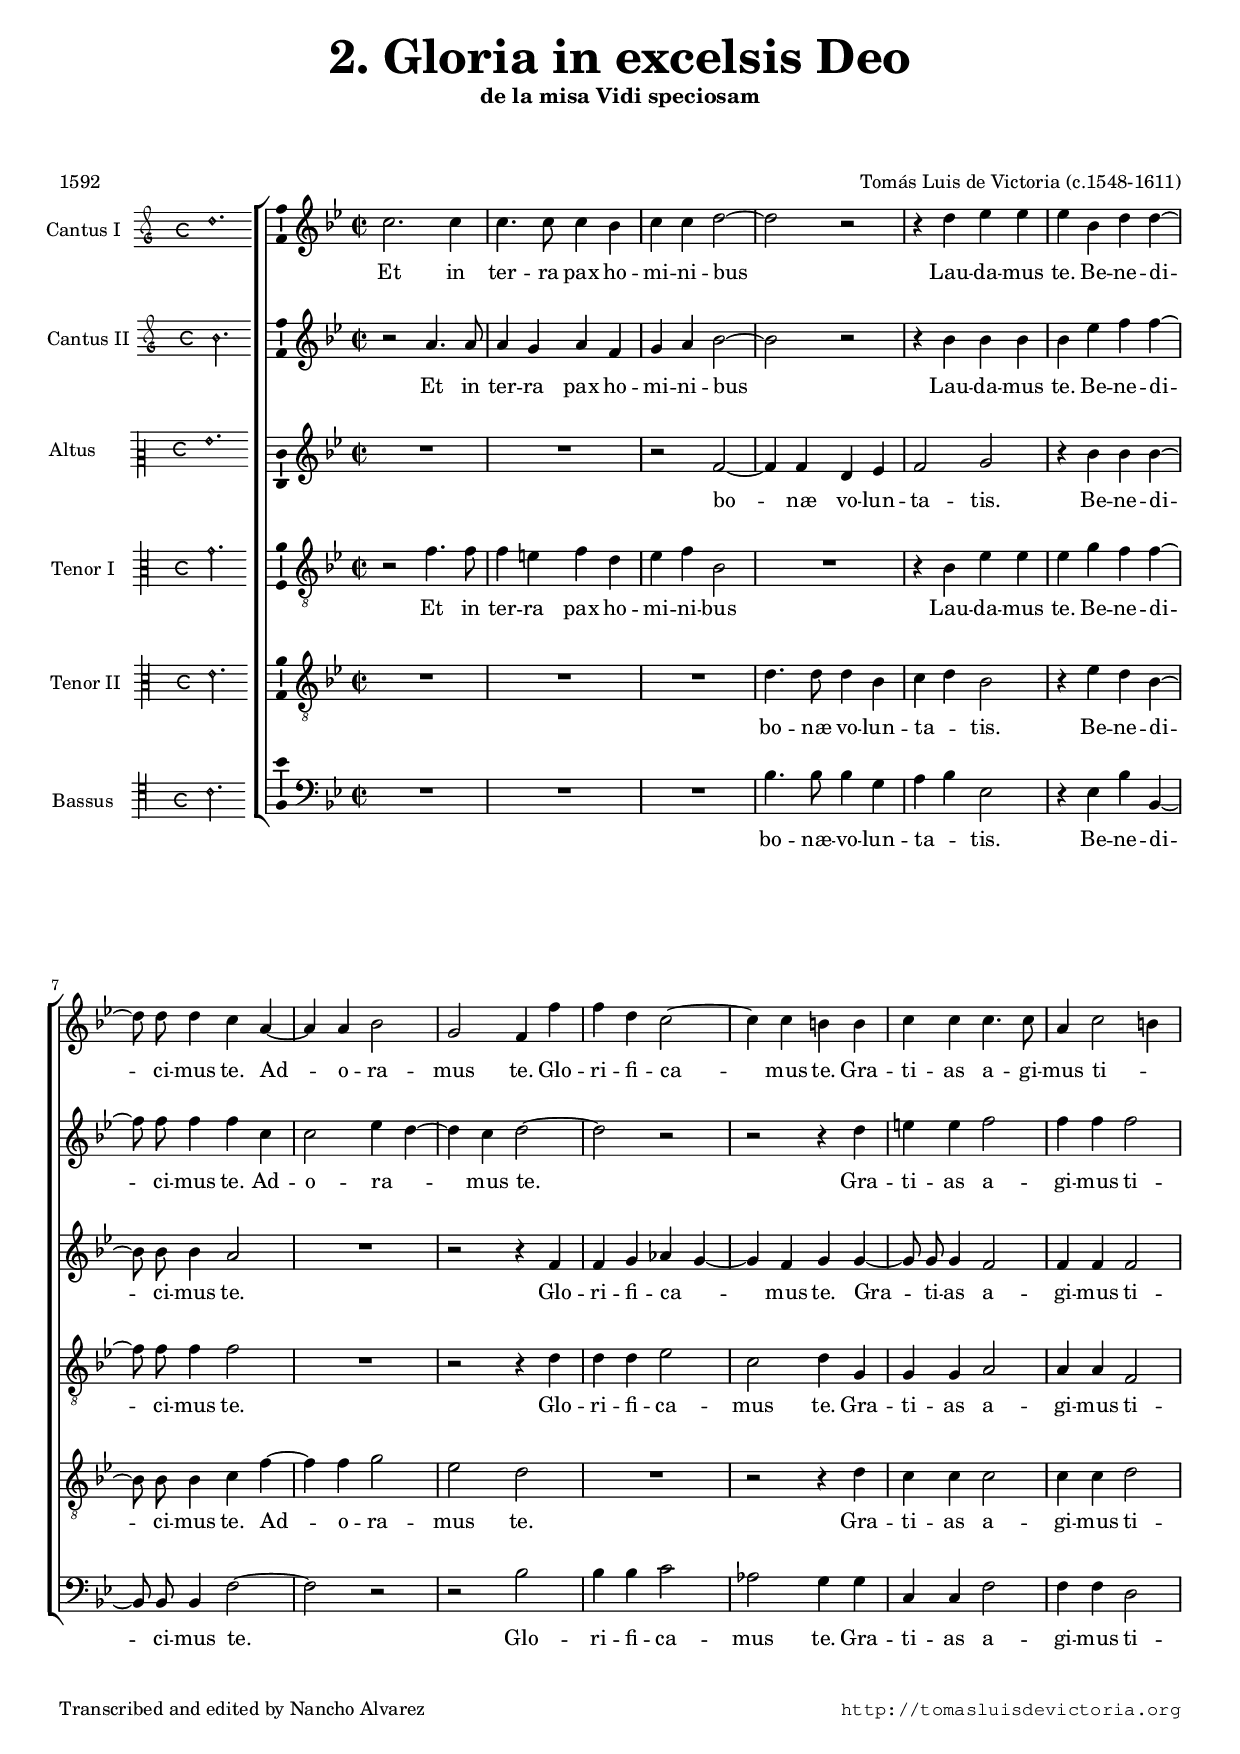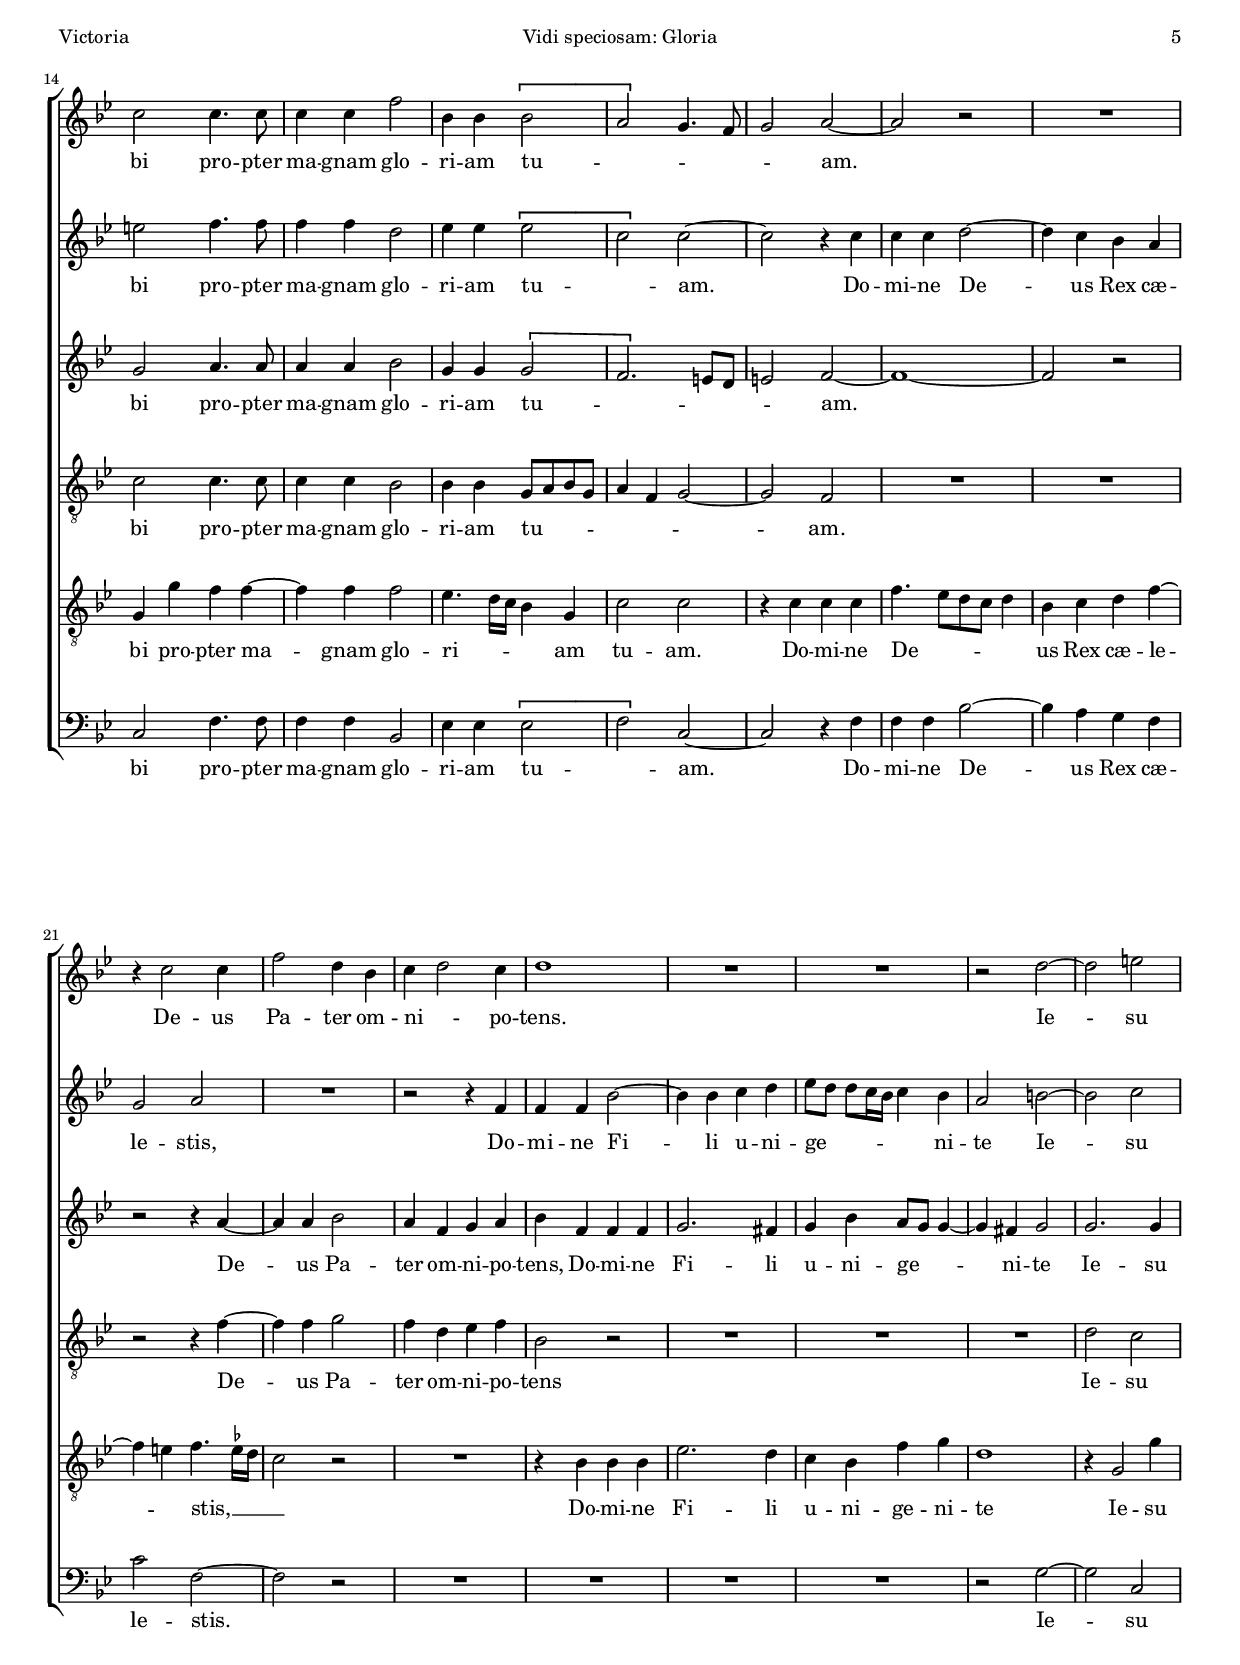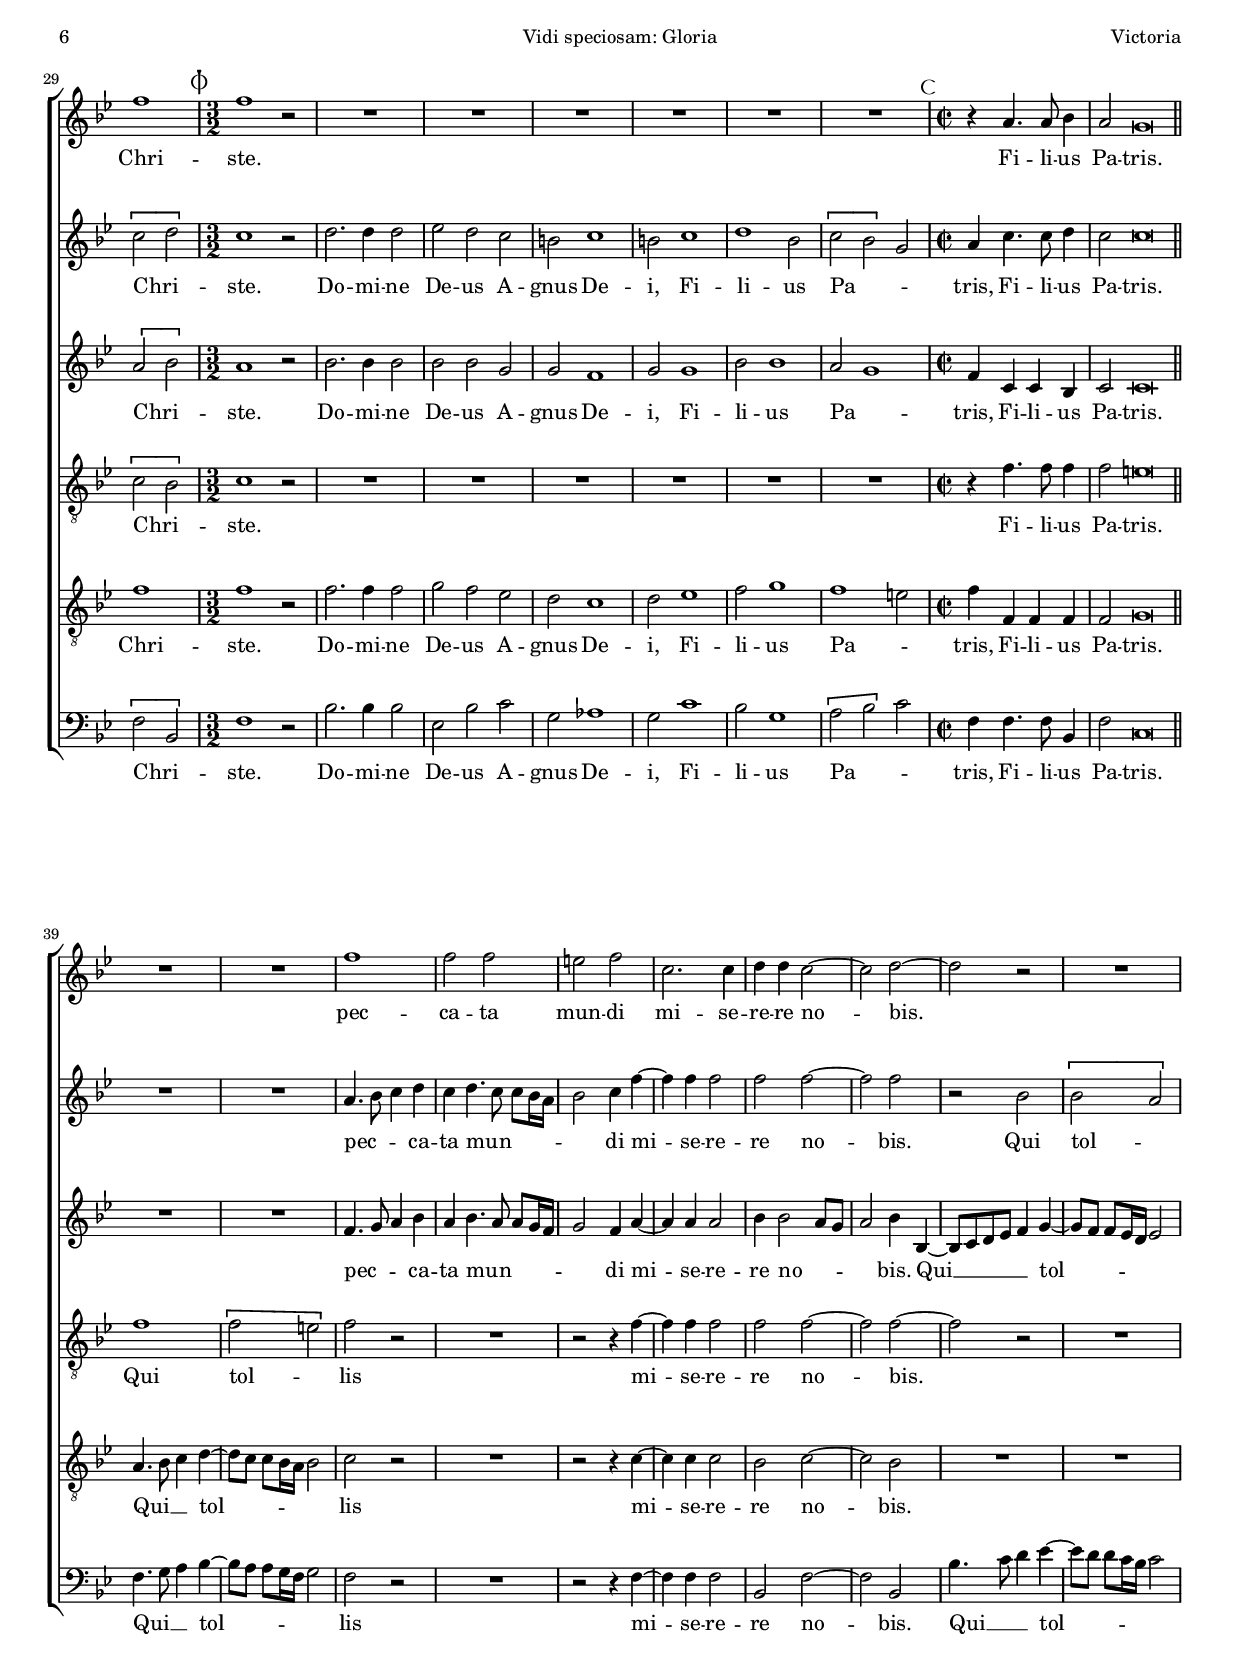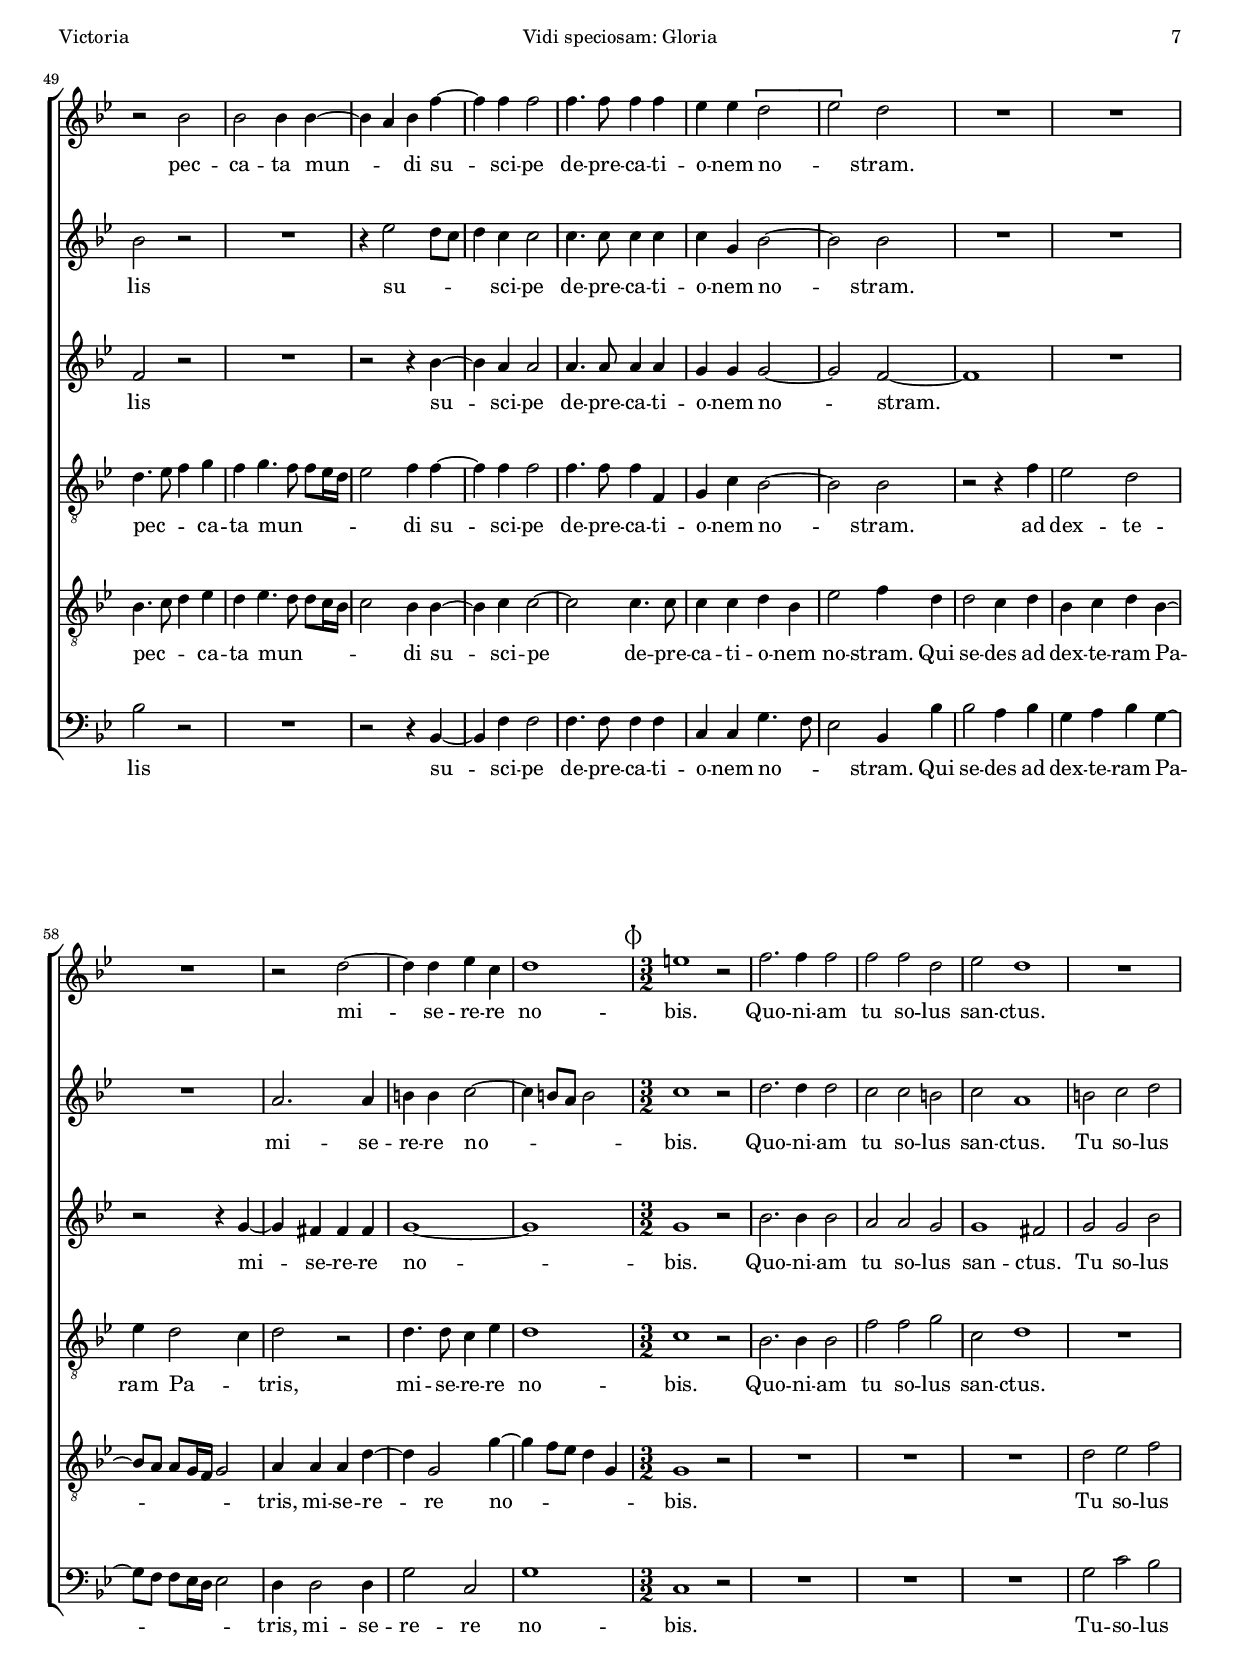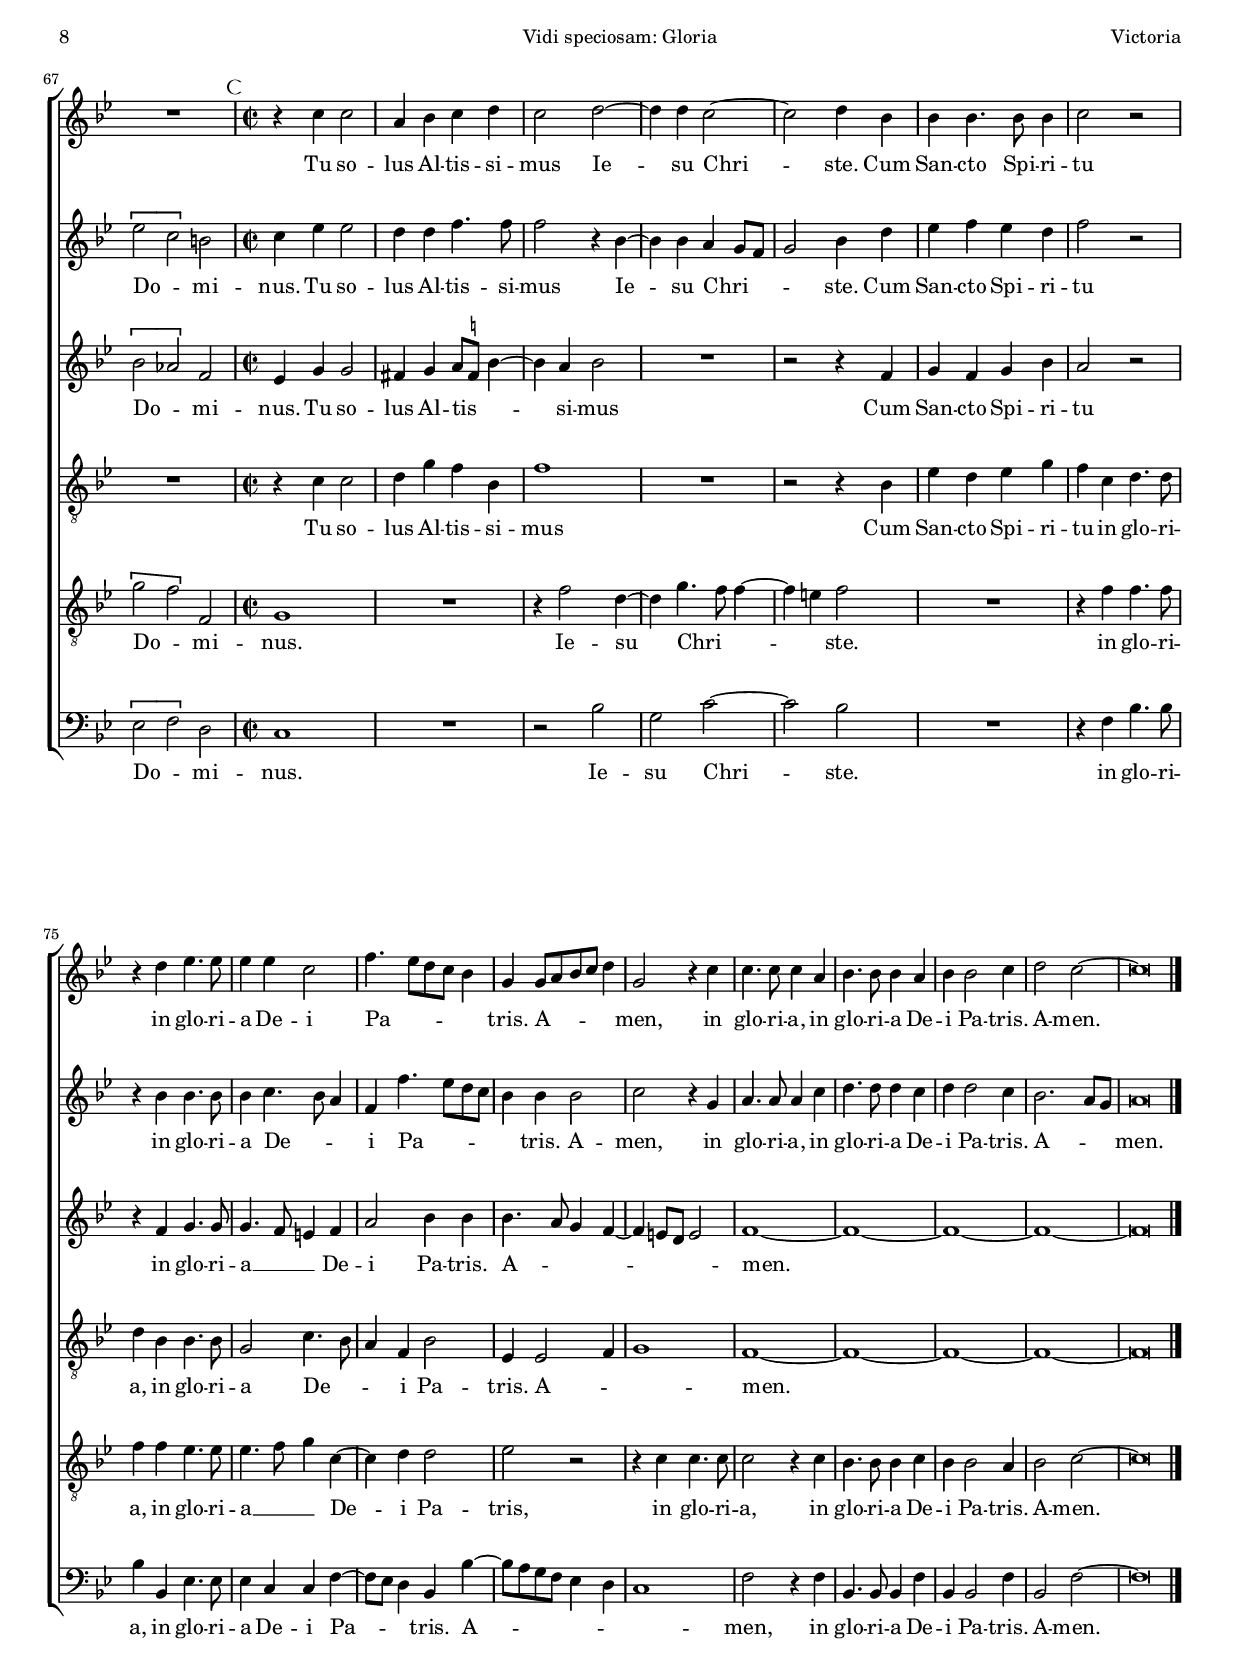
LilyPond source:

\version "2.18.0"

#(set-default-paper-size "a4")
#(set-global-staff-size 16.4)
#(ly:set-option 'point-and-click #f)
%mobile -s14.0 -i3.0

italicas=\override LyricText.font-shape = #'italic
rectas=\override LyricText.font-shape = #'upright
ss=\once \set suggestAccidentals = ##t
incipitwidth = 20

htitle="Vidi speciosam: Gloria"
hcomposer="Victoria"

\header {
	title=\markup{\larger \larger \larger \larger "2. Gloria in excelsis Deo"}
	subtitle="de la misa Vidi speciosam"
	subsubtitle=\markup{\vspace #2 }
	composer="Tomás Luis de Victoria (c.1548-1611)"
        pdfauthor=\composer
	%opus="(-)"
	poet="1592"
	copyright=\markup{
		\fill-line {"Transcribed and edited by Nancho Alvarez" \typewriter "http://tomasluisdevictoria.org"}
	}
%	tagline=""
}


global={\key g \major \time 2/2  \skip 1*29 
				\time 3/2 \skip 1*3/2*7
				\time 2/2 \skip 1*2 \bar "||" \break
				\skip 1*23 	
				\time 3/2 \skip 1*3/2*6
				\time 2/2 \skip 1*17 \bar "|."
}

cantus={
	\set Staff.autoBeaming = ##f
	a'2. a'4 |
	a'4. a'8 a'4 g' |
	a' a' b'2 ~ |
	b' r |
%5
	r4 b' c'' c'' |
	c'' g' b' b' ~ |
	b'8 b' b'4 a' fis' ~ |
	fis' fis' g'2 |
	e' d'4 d'' |
%10
	d'' b' a'2 ~|
	a'4 a' gis' gis' |
	a' a' a'4. a'8 |
	\set Staff.autoBeaming = ##t
	fis'4 a'2 gis'4 |
	a'2 a'4. a'8 |
%15
	a'4 a' d''2 |
	g'4 g' \[g'2 |
	fis'\] e'4. d'8 |
	e'2 fis' ~ |
	fis' r |
%20
	R1*4/4 |
	r4 a'2 a'4 |
	d''2 b'4 g' |
	a' b'2 a'4 |
	b'1 |
%25
	R1*4/4 |
	R1*4/4 |
	r2 b' ~ |
	b' cis'' |
	d''1 |
%30
	\mark \markup{\smaller \musicglyph #"timesig.mensural34"}	
	d'' r2|
	R1*3/2 |
	R1*3/2 |
	R1*3/2 |
	R1*3/2 |
%35
	R1*3/2 |
	R1*3/2 |
	\mark \markup{\smaller \musicglyph #"timesig.mensural44"}
	r4 fis'4. fis'8 g'4 |
	fis'2 e'\breve*1/4 |
	R1*4/4 |
%40
	R1*4/4 |
	d''1 |
	d''2 d'' |
	cis'' d'' |
	a'2. a'4 |
%45
	b' b' a'2 ~ |
	a' b' ~ |
	b' r |
	R1*4/4 |
	r2 g' |
%50
	g' g'4 g' ~ |
	g' fis' g' d'' ~ |
	d'' d'' d''2 |
	d''4. d''8 d''4 d'' |
	c'' c'' \[b'2 |
%55
	c''\] b' |
	R1*4/4 |
	R1*4/4 |
	R1*4/4 |
	r2 b' ~ |
%60
	b'4 b' c'' a' |
	b'1 |
	\mark \markup{\smaller \musicglyph #"timesig.mensural34"}
	cis'' r2 |
	d''2. d''4 d''2 |
	d'' d'' b' |
%65
	c'' b'1 |
	R1*3/2 |
	R1*3/2 |
	\mark \markup{\smaller \musicglyph #"timesig.mensural44"}
	r4 a' a'2 |
	fis'4 g' a' b' |
%70
	a'2 b' ~ |
	b'4 b' a'2 ~ |
	a' b'4 g' |
	g' g'4. g'8 g'4 | %\break
	a'2 r |
%75
	r4 b' c''4. c''8 |
	c''4 c'' a'2 |
	d''4.  c''8[ b' a'] g'4 |
	e'  e'8[ fis' g' a'] b'4 |
	e'2 r4 a' |
%80
	a'4. a'8 a'4 fis' |
	g'4. g'8 g'4 fis' |
	g' g'2 a'4 |
	b'2 a' ~ |
	a'\breve*1/2 
}

cantusdos={
	\set Staff.autoBeaming = ##f
	r2 fis'4. fis'8 |
	fis'4 e' fis' d' |
	e' fis' g'2 ~ |
	g' r |
%5
	r4 g' g' g' |
	g' c'' d'' d'' ~ |
	d''8 d'' d''4 d'' a' |
	a'2 c''4 b' ~ |
	b' a' b'2 ~ |
%10
	b' r |
	r r4 b' |
	cis'' cis'' d''2 |
	\set Staff.autoBeaming = ##t
	d''4 d'' d''2 |
	cis'' d''4. d''8 |
%15
	d''4 d'' b'2 |
	c''4 c'' \[c''2 |
	a'\] a' ~ |
	a' r4 a' |
	a' a' b'2 ~ |
%20
	b'4 a' g' fis' |
	e'2 fis' |
	R1*4/4 |
	r2 r4 d' |
	d' d' g'2 ~ |
%25
	g'4 g' a' b' |
	 c''8[ b']  b'[ a'16 g'] a'4 g' |
	fis'2 gis' ~ |
	gis' a' |
	\[a' b'\] |
%30
	a'1 r2 |
	b'2. b'4 b'2 |
	c'' b' a' |
	gis' a'1 |
	gis'2 a'1 |
%35
	b' g'2 |
	\[a' g'\] e' |
	fis'4 a'4. a'8 b'4 |
	a'2 a'\breve*1/4 |
	R1*4/4 |
%40
	R1*4/4 |
	fis'4. g'8 a'4 b' |
	a' b'4. a'8  a'[ g'16 fis'] |
	g'2 a'4 d'' ~ |
	d'' d'' d''2 |
%45
	d'' d'' ~ |
	d'' d'' |
	r g' |
	\[g' fis'\] |
	g' r |
%50
	R1*4/4 |
	r4 c''2 b'8 a' |
	b'4 a' a'2 |
	a'4. a'8 a'4 a' |
	a' e' g'2 ~ |
%55
	g' g' |
	R1*4/4 |
	R1*4/4 |
	R1*4/4 |
	fis'2. fis'4 |
%60
	gis' gis' a'2 ~ |
	a'4 gis'8 fis' gis'2 |
	a'1 r2 |
	b'2. b'4 b'2 |
	a' a' gis' |
%65
	a' fis'1 |
	gis'2 a' b' |
	\[c'' a'\] gis' |
	a'4 c'' c''2 |
	b'4 b' d''4. d''8 |
%70
	d''2 r4 g' ~ |
	g' g' fis' e'8 d' |
	e'2 g'4 b' |
	c'' d'' c'' b' |
	d''2 r |
%75
	r4 g' g'4. g'8 |
	g'4 a'4. g'8 fis'4 |
	d' d''4. c''8 b' a' |
	g'4 g' g'2 |
	a' r4 e' |
%80
	fis'4. fis'8 fis'4 a' |
	b'4. b'8 b'4 a' |
	b' b'2 a'4 |
	g'2. fis'8 e' |
	fis'\breve*1/2
}

altus={
	\set Staff.autoBeaming = ##f
	R1*4/4 |
	R1*4/4 |
	r2 d' ~ |
	d'4 d' b c' |
%5
	d'2 e' |
	r4 g' g' g' ~ |
	g'8 g' g'4 fis'2 |
	R1*4/4 |
	r2 r4 d' |
%10
	d' e' f' e' ~ |
	e' d' e' e' ~ |
	e'8 e' e'4 d'2 |
	\set Staff.autoBeaming = ##t
	d'4 d' d'2 |
	e' fis'4. fis'8 |
%15
	fis'4 fis' g'2 |
	e'4 e' \[e'2 |
	d'2.\] cis'8 b |
	cis'2 d' ~ |
	d'1 ~ |
%20
	d'2 r |
	r r4 fis' ~ |
	fis' fis' g'2 |
	fis'4 d' e' fis' |
	g' d' d' d' |
%25
	e'2. dis'4 |
	e' g' fis'8 e' e'4 ~ |
	e' dis' e'2 |
	e'2. e'4 |
	\[fis'2 g'\] |
%30
	fis'1 r2 |
	g'2. g'4 g'2 |
	g' g' e' |
	e' d'1 |
	e'2 e'1 |
%35
	g'2 g'1 |
	fis'2 e'1 |
	d'4 a a g |
	a2 a\breve*1/4 |
	R1*4/4 |
%40
	R1*4/4 |
	d'4. e'8 fis'4 g' |
	fis' g'4. fis'8  fis'[ e'16 d'] |
	e'2 d'4 fis' ~ |
	fis' fis' fis'2 |
%45
	g'4 g'2 fis'8 e' |
	fis'2 g'4 g ~ |
	g8 a b c' d'4 e' ~ |
	 e'8[ d']  d'[ c'16 b] c'2 |
	d' r |
%50
	R1*4/4 |
	r2 r4 g' ~ |
	g' fis' fis'2 |
	fis'4. fis'8 fis'4 fis' |
	e' e' e'2 ~ |
%55
	e' d' ~ |
	d'1 |
	R1*4/4 |
	r2 r4 e' ~ |
	e' dis' dis' dis' |
%60
	e'1 ~ |
	e' |
	e' r2 |
	g'2. g'4 g'2 |
	fis' fis' e' |
%65
	e'1 dis'2 |
	e' e' g' |
	\[g' f'\] d' |
	c'4 e' e'2 |
	dis'4 e' fis'8 \ss d' g'4 ~ |
%70
	g' fis' g'2 |
	R1*4/4 |
	r2 r4 d' |
	e' d' e' g' |
	fis'2 r |
%75
	r4 d' e'4. e'8 |
	e'4. d'8 cis'4 d' |
	fis'2 g'4 g' |
	g'4. fis'8 e'4 d' ~ |
	d' cis'8 b cis'2 |
%80
	d'1 ~ |
	d' ~ |
	d' ~ |
	d' ~ |
	d'\breve*1/2
}

tenor={
	\set Staff.autoBeaming = ##f
	r2 d'4. d'8 |
	d'4 cis' d' b |
	c' d' g2 |
	R1*4/4 |
%5
	r4 g c' c' |
	c' e' d' d' ~ |
	d'8 d' d'4 d'2 |
	R1*4/4 |
	r2 r4 b |
%10
	b b c'2 |
	a b4 e |
	e e fis2 |
	\set Staff.autoBeaming = ##t
	fis4 fis d2 |
	a a4. a8 |
%15
	a4 a g2 |
	g4 g e8 fis g e |
	fis4 d e2 ~ |
	e d |
	R1*4/4 |
%20
	R1*4/4 |
	r2 r4 d' ~ |
	d' d' e'2 |
	d'4 b c' d' |
	g2 r |
%25
	R1*4/4 |
	R1*4/4 |
	R1*4/4 |
	b2 a |
	\[a g\] |
%30
	a1 r2 |
	R1*3/2 |
	R1*3/2 |
	R1*3/2 |
	R1*3/2 |
%35
	R1*3/2 |
	R1*3/2 |
	r4 d'4. d'8 d'4 |
	d'2 cis'\breve*1/4 |
	d'1 |
%40
	\[d'2 cis'\] |
	d' r |
	R1*4/4 |
	r2 r4 d' ~ |
	d' d' d'2 |
%45
	d' d' ~ |
	d' d' ~ |
	d' r |
	R1*4/4 |
	b4. c'8 d'4 e' |
%50
	d' e'4. d'8  d'[ c'16 b] |
	c'2 d'4 d' ~ |
	d' d' d'2 |
	d'4. d'8 d'4 d |
	e a g2 ~ |
%55
	g g |
	r r4 d' |
	c'2 b |
	c'4 b2 a4 |
	b2 r |
%60
	b4. b8 a4 c' |
	b1 |
	a r2 |
	g2. g4 g2 |
	d' d' e' |
%65
	a b1 |
	R1*3/2 |
	R1*3/2 |
	r4 a a2 |
	b4 e' d' g |
%70
	d'1 |
	R1*4/4 |
	r2 r4 g |
	c' b c' e' |
	d' a b4. b8 |
%75
	b4 g g4. g8 |
	e2 a4. g8 |
	fis4 d g2 |
	c4 c2 d4 |
	e1 |
%80
	d ~ |
	d ~ |
	d ~ |
	d ~ |
	d\breve*1/2
}

tenordos={
	\set Staff.autoBeaming = ##f
	R1*4/4 |
	R1*4/4 |
	R1*4/4 |
	b4. b8 b4 g |
%5
	a b g2 |
	r4 c' b g ~ |
	g8 g g4 a d' ~ |
	d' d' e'2 |
	c' b |
%10
	R1*4/4 |
	r2 r4 b |
	a a a2 |
	\set Staff.autoBeaming = ##t
	a4 a b2 |
	e4 e' d' d' ~ |
%15
	d' d' d'2 |
	c'4. b16 a g4 e |
	a2 a |
	r4 a a a |
	d'4.  c'8[ b a] b4 |
%20
	g a b d' ~ |
	d' cis' d'4. \ss c'16 b |
	a2 r |
	R1*4/4 |
	r4 g g g |
%25
	c'2. b4 |
	a g d' e' |
	b1 |
	r4 e2 e'4 |
	d'1 |
%30
	d' r2 |
	d'2. d'4 d'2 |
	e' d' c' |
	b a1 |
	b2 c'1 |
%35
	d'2 e'1 |
	d' cis'2 |
	d'4 d d d |
	d2 e\breve*1/4 |
	fis4. g8 a4 b ~ |
%40
	 b8[ a]  a[ g16 fis] g2 |
	a r |
	R1*4/4 |
	r2 r4 a ~ |
	a a a2 |
%45
	g a ~ |
	a g |
	R1*4/4 |
	R1*4/4 |
	g4. a8 b4 c' |
%50
	b c'4. b8  b[ a16 g] |
	a2 g4 g ~ |
	g a a2 ~ |
	a a4. a8 |
	a4 a b g |
%55
	c'2 d'4 b |
	b2 a4 b |
	g a b g ~ |
	 g8[ fis]  fis[ e16 d] e2 |
	fis4 fis fis b ~ |
%60
	b e2 e'4 ~ |
	e' d'8 c' b4 e |
	e1 r2 |
	R1*3/2 |
	R1*3/2 |
%65
	R1*3/2 |
	b2 c' d' |
	\[e' d'\] d |
	e1 |
	R1*4/4 |
%70
	r4 d'2 b4 ~ |
	b e'4. d'8 d'4 ~ |
	d' cis' d'2 |
	R1*4/4 |
	r4 d' d'4. d'8 |
%75
	d'4 d' c'4. c'8 |
	c'4. d'8 e'4 a ~ |
	a b b2 |
	c' r |
	r4 a a4. a8 |
%80
	a2 r4 a |
	g4. g8 g4 a |
	g g2 fis4 |
	g2 a ~ |
	a\breve*1/2
}

bassus={
	\set Staff.autoBeaming = ##f
	R1*4/4 |
	R1*4/4 |
	R1*4/4 |
	g4. g8 g4 e |
%5
	fis g c2 |
	r4 c g g, ~ |
	g,8 g, g,4 d2 ~ |
	d r |
	r g |
%10
	g4 g a2 |
	f e4 e |
	a, a, d2 |
	\set Staff.autoBeaming = ##t
	d4 d b,2 |
	a, d4. d8 |
%15
	d4 d g,2 |
	c4 c \[c2 |
	d\] a, ~ |
	a, r4 d |
	d d g2 ~ |
%20
	g4 fis e d |
	a2 d ~ |
	d r 
	R1*4/4 |
	R1*4/4 |
%25
	R1*4/4 |
	R1*4/4 |
	r2 e ~ |
	e a, |
	\[d g,\] |
%30
	d1 r2 |
	g2. g4 g2 |
	c g a |
	e f1 |
	e2 a1 |
%35
	g2 e1 |
	\[fis2 g\] a |
	d4 d4. d8 g,4 |
	d2 a,\breve*1/4 |
	d4. e8 fis4 g ~ |
%40
	 g8[ fis]  fis[ e16 d] e2 |
	d r |
	R1*4/4 |
	r2 r4 d ~ |
	d d d2 |
%45
	g, d ~ |
	d g, |
	g4. a8 b4 c' ~ |
	 c'8[ b]  b[ a16 g] a2 |
	g r |
%50
	R1*4/4 |
	r2 r4 g, ~ |
	g, d d2 |
	d4. d8 d4 d |
	a, a, e4. d8 |
%55
	c2 g,4 g |
	g2 fis4 g |
	e fis g e ~ |
	 e8[ d]  d[ c16 b,] c2 |
	b,4 b,2 b,4 |
%60
	e2 a, |
	e1 |
	a, r2|
	R1*3/2 |
	R1*3/2 |
%65
	R1*3/2 |
	e2 a g |
	\[c d\] b, |
	a,1 |
	R1*4/4 |
%70
	r2 g |
	e a ~ |
	a g |
	R1*4/4 |
	r4 d g4. g8 |
%75
	g4 g, c4. c8 |
	c4 a, a, d ~ |
	d8 c b,4 g, g ~ |
	g8 fis e d c4 b, |
	a,1 |
%80
	d2 r4 d |
	g,4. g,8 g,4 d |
	g, g,2 d4 |
	g,2 d ~ |
	d\breve*1/2
}

textocantus=\lyricmode{
Et in ter -- ra pax ho -- mi -- ni -- bus _
Lau -- da -- mus te. 
Be -- ne -- di -- _ ci -- mus te.
Ad -- _ o -- ra -- mus te. 
Glo -- ri -- fi -- ca -- _ mus te.
Gra -- ti -- as a -- gi -- mus ti -- _ bi pro -- pter ma -- gnam glo -- ri -- am tu -- _ _ _ _ am. _
De -- us Pa -- ter om -- ni -- _ po -- tens.
Ie -- _ su Chri -- ste.
Fi -- li -- us Pa -- tris.
pec -- ca -- ta mun -- di mi -- se -- re -- re no -- _ bis. _
pec -- ca -- ta mun -- _ _ di su -- _ sci -- pe 
de -- pre -- ca -- ti -- o -- nem no -- _ stram.
mi -- _ se -- re -- re no -- bis.
Quo -- ni -- am tu so -- lus san -- ctus.
Tu so -- lus Al -- tis -- si -- mus Ie -- _ su Chri -- _ ste.
Cum San -- cto Spi -- ri -- tu
in glo -- ri -- a De -- i
Pa -- _ _ _ _ tris. 
A -- _ _ _ _ men,
in glo -- ri -- a, in glo -- ri -- a De -- i Pa -- tris. A -- men.
}

textocantusdos=\lyricmode{
Et in ter -- ra pax ho -- mi -- ni -- bus _
Lau -- da -- mus te.
Be -- ne -- di -- _ ci -- mus te.
Ad -- o -- ra -- _ _ mus te. _
Gra -- ti -- as a -- gi -- mus ti -- bi
pro -- pter ma -- gnam glo -- ri -- am tu -- _ am. _
Do -- mi -- ne De -- _ us Rex cæ -- le -- stis,
Do -- mi -- ne Fi -- _ li u -- ni -- ge -- _ _ _ _ _ ni -- te
Ie -- _ su Chri -- _ ste.
Do -- mi -- ne De -- us A -- gnus De -- i, 
Fi -- li -- us Pa -- _ _ tris,
Fi -- li -- us Pa -- tris.
pec -- _ _ ca -- ta mun -- _ _ _ _ _ di mi -- _ se -- re -- re no -- _ bis.
Qui tol -- _ lis 
su -- _ _ _ sci -- pe de -- pre -- ca -- ti -- o -- nem no -- _ stram.
mi -- se -- re -- re no -- _ _ _ _ bis.
Quo -- ni -- am tu so -- lus san -- ctus.
Tu so -- lus Do -- _ mi -- nus.
Tu so -- lus Al -- tis -- si -- mus
Ie -- _ su Chri -- _ _ _ ste.
Cum San -- cto Spi -- ri -- tu
in glo -- ri -- a De -- _ _ i
Pa -- _ _ _ _ tris.
A -- men,
in glo -- ri -- a, in glo -- ri -- a De -- i Pa -- tris. A -- _ _ men.
}

textoaltus=\lyricmode{
bo -- _ næ vo -- lun -- ta -- tis.
Be -- ne -- di -- _ ci -- mus te.
Glo -- ri -- fi -- ca -- _ _ mus te.
Gra -- _ ti -- as a -- gi -- mus ti -- bi
pro -- pter ma -- gnam glo -- ri -- am tu -- _ _ _ _ am. _ _ 
De -- _ us Pa -- ter om -- ni -- po -- tens, Do -- mi -- ne Fi -- li u -- ni -- ge -- _ _ _ ni -- te
Ie -- su Chri -- _ ste.
Do -- mi -- ne De -- us A -- gnus De -- i, 
Fi -- li -- us Pa -- _ tris,
Fi -- li -- us Pa -- tris.
pec -- _ _ ca -- ta mun -- _ _ _ _ _ di
mi -- _ se -- re -- re no -- _ _ _ bis.
Qui __ _ _ _ _ _ tol -- _ _ _ _ _ _ lis
su -- _ sci -- pe de -- pre -- ca -- ti -- o -- nem no -- _ stram. _
mi -- _ se -- re -- re no -- _ bis.
Quo -- ni -- am tu so -- lus san -- ctus.
Tu so -- lus Do -- _ mi -- nus. 
Tu so -- lus Al -- tis -- _ _ _ si -- mus
Cum San -- cto Spi -- ri -- tu
in glo -- ri -- a __ _ _ 
De -- i Pa -- tris.
A -- _ _ _ _ _ _ _ men.  _ _ _ 

}

textotenor=\lyricmode{
Et in ter -- ra pax ho -- mi -- ni -- bus
Lau -- da -- mus te.
Be -- ne -- di -- _ ci -- mus te.
Glo -- ri -- fi -- ca -- mus te.
Gra -- ti -- as a -- gi -- mus ti -- bi
pro -- pter ma -- gnam glo -- ri -- am tu -- _ _ _ _ _ _ _ am. 
De -- _ us Pa -- ter om -- ni -- po -- tens
Ie -- su Chri -- _ ste.
Fi -- li -- us Pa -- tris.
Qui tol -- _ lis
mi -- _ se -- re -- re no -- _ bis. _
pec -- _ _ ca -- ta mun -- _ _ _ _ _ di su -- _ sci -- pe
de -- pre -- ca -- ti -- o -- nem no -- _ stram.
ad dex -- te -- ram Pa -- _ tris,
mi -- se -- re -- re no -- bis.
Quo -- ni -- am tu so -- lus san -- ctus.
Tu so -- lus Al -- tis -- si -- mus
Cum San -- cto Spi -- ri -- tu in glo -- ri -- a, 
in glo -- ri -- a De -- _ _ i Pa -- tris.
A -- _ _ men. _ _ _ 
}

textotenordos=\lyricmode{
bo -- næ vo -- lun -- ta -- _ tis.
Be -- ne -- di -- _ ci -- mus te.
Ad -- _ o -- ra -- mus te.
Gra -- ti -- as a -- gi -- mus ti -- bi
pro -- pter ma -- _ gnam glo -- ri -- _ _ _ am tu -- am.
Do -- mi -- ne De -- _ _ _ _ us Rex cæ -- le -- _ _ stis, __ _ _ _ 
Do -- mi -- ne Fi -- li 
u -- ni -- ge -- ni -- te
Ie -- su Chri -- ste.
Do -- mi -- ne De -- us A -- gnus De -- i,
Fi -- li -- us Pa -- _ tris,
Fi -- li -- us Pa -- tris.
Qui __ _ _ tol -- _ _ _ _ _ _ lis
mi -- _ se -- re -- re no -- _ bis.
pec -- _ _ ca -- ta mun -- _ _ _ _ _ di su -- _ sci -- pe _
de -- pre -- ca -- ti -- o -- nem no -- stram.
Qui se -- des ad dex -- te -- ram Pa -- _ _ _ _ _ _ tris, 
mi -- se -- re -- _ re
no -- _ _ _ _ _ bis.
Tu so -- lus Do -- _ mi -- nus.
Ie -- su _ Chri -- _ _ _ _ ste.
in glo -- ri -- a,
in glo -- ri -- a __ _ _ De -- _ i Pa -- tris,
in glo -- ri -- a,
in glo -- ri -- a De -- i Pa -- tris. 
A -- men.
}

textobassus=\lyricmode{
bo -- næ -- vo -- lun -- ta -- _ tis.
Be -- ne -- di -- _ ci -- mus te. _
Glo -- ri -- fi -- ca -- mus te.
Gra -- ti -- as a -- gi -- mus ti -- bi
pro -- pter ma -- gnam glo -- ri -- am tu -- _ am. _
Do -- mi -- ne De -- _ us Rex cæ -- le -- stis. _
Ie -- _ su Chri -- _ ste.
Do -- mi -- ne De -- us A -- gnus De -- i,
Fi -- li -- us Pa -- _ _ tris,
Fi -- li -- us Pa -- tris.
Qui __ _ _ tol -- _ _ _ _ _ _ lis
mi -- _ se -- re -- re no -- _ bis.
Qui __ _ _ tol -- _ _ _ _ _ _ lis
su -- _ sci -- pe de -- pre -- ca -- ti -- o -- nem no -- _ _ stram.
Qui se -- des ad dex -- te -- ram Pa -- _ _ _ _ _ _ tris,
mi -- se -- re -- re no -- bis.
Tu -- so -- lus 
Do -- _ mi -- nus.
Ie -- su Chri -- _ ste.
in glo -- ri -- a,
in glo -- ri -- a De -- i Pa -- _ _ _ tris.
A -- _ _ _ _ _ _ _ men,
in glo -- ri -- a De -- i Pa -- tris. A -- men.
}


incipitcantus=\markup{
	\score{
		{ 
		\set Staff.instrumentName="Cantus I  "
		\override NoteHead.style = #'neomensural
		\override Rest.style = #'neomensural
		\override Staff.TimeSignature.style = #'neomensural
		\cadenzaOn 
		\clef "petrucci-g"
		\key c \major
		\time 4/4
		d''1.
		} 
	\layout {
		\context {\Voice
			\remove Ligature_bracket_engraver
			\consists Mensural_ligature_engraver
		}
		line-width=\incipitwidth
		indent = 0
	}
	}
}


incipitcantusdos=\markup{
	\score{
		{ 
		\set Staff.instrumentName="Cantus II "
		\override NoteHead.style = #'neomensural
		\override Rest.style = #'neomensural
		\override Staff.TimeSignature.style = #'neomensural
		\cadenzaOn 
		\clef "petrucci-g"
		\key c \major
		\time 4/4
		b'2.
		} 
	\layout {
		\context {\Voice
			\remove Ligature_bracket_engraver
			\consists Mensural_ligature_engraver
		}
		line-width=\incipitwidth
		indent = 0
	}
	}
}


incipitaltus=\markup{
	\score{
		{ 
		\set Staff.instrumentName="Altus      "
		\override NoteHead.style = #'neomensural 
		\override Rest.style = #'neomensural
		\override Staff.TimeSignature.style = #'neomensural
		\cadenzaOn 
		\clef "petrucci-c2"
		\key c \major
		\time 4/4
		g'1.
		} 
	\layout {
		\context {\Voice
			\remove Ligature_bracket_engraver
			\consists Mensural_ligature_engraver
		}
		line-width=\incipitwidth
		indent = 0
	}
	}
}


incipittenor=\markup{
	\score{
		{ 
		\set Staff.instrumentName="Tenor I   "
		\override NoteHead.style = #'neomensural 
		\override Rest.style = #'neomensural
		\override Staff.TimeSignature.style = #'neomensural
		\cadenzaOn 
		\clef "petrucci-c3"
		\key c \major
		\time 4/4
		g'2.
		} 
	\layout {
		\context {\Voice
			\remove Ligature_bracket_engraver
			\consists Mensural_ligature_engraver
		}
		line-width=\incipitwidth
		indent=0
	}
	}
}

incipittenordos=\markup{
	\score{
		{ 
		\set Staff.instrumentName="Tenor II  "
		\override NoteHead.style = #'neomensural 
		\override Rest.style = #'neomensural
		\override Staff.TimeSignature.style = #'neomensural
		\cadenzaOn 
		\clef "petrucci-c3"
		\key c \major
		\time 4/4
		e'2.
		} 
	\layout {
		\context {\Voice
			\remove Ligature_bracket_engraver
			\consists Mensural_ligature_engraver
		}
		line-width=\incipitwidth
		indent=0
	}
	}
}


incipitbassus=\markup{
	\score{
		{ 
		\set Staff.instrumentName="Bassus   "
		\override NoteHead.style = #'neomensural 
		\override Rest.style = #'neomensural
		\override Staff.TimeSignature.style = #'neomensural
		\cadenzaOn 
		\clef "petrucci-c4"
		\key c \major
		\time 4/4
		c'2.
		} 
	\layout {
		\context {\Voice
			\remove Ligature_bracket_engraver
			\consists Mensural_ligature_engraver
		}
		line-width=\incipitwidth
		indent = 0
	}
	}
}





\score {\transpose c' ees'{
\new ChoirStaff<<

	\new Staff <<\global
	\new Voice="v1" {
		\set Staff.instrumentName=\incipitcantus
		\clef "treble"
		\cantus }
	\new Lyrics \lyricsto "v1" {\textocantus }
	>>

	\new Staff <<\global
	\new Voice="v5" {
		\set Staff.instrumentName=\incipitcantusdos
		\clef "treble"
		\cantusdos }
	\new Lyrics \lyricsto "v5" {\textocantusdos }
	>>

	
	\new Staff << \global
	\new Voice="v2" {
		\set Staff.instrumentName=\incipitaltus
		\clef "treble" 
		\altus}
	\new Lyrics \lyricsto "v2" {\textoaltus }
	>>

	
	\new Staff <<\global
	\new Voice="v3" {
		\set Staff.instrumentName=\incipittenor
		\clef "G_8"
		\tenor }
	\new Lyrics \lyricsto "v3" {\textotenor }
	>>
	
		\new Staff <<\global
	\new Voice="v6" {
		\set Staff.instrumentName=\incipittenordos
		\clef "G_8"
		\tenordos }
	\new Lyrics \lyricsto "v6" {\textotenordos }
	>>
	
	\new Staff <<\global
	\new Voice="v4" {
		\set Staff.instrumentName=\incipitbassus
		\clef "bass" 
		\bassus }
	\new Lyrics \lyricsto "v4" {\textobassus }
	>>
	
>>

	}%transpose

\layout{ 
	\context {\Lyrics 
		\override VerticalAxisGroup.staff-affinity = #UP
		\override VerticalAxisGroup.nonstaff-relatedstaff-spacing =
			#'((basic-distance . 0) (minimum-distance . 0) (padding . 1))
		\override LyricText.font-size = #1.2
		\override LyricHyphen.minimum-distance = #0.5
	}
	\context {\Score 
		tempoHideNote = ##t
		\override BarNumber.padding = #2 
	}
	\context {\Voice 
		melismaBusyProperties = #'()
		%autoBeaming = ##f
	}
	\context {\Staff 
                %\RemoveEmptyStaves
                %\override VerticalAxisGroup.remove-first = ##t
		\override VerticalAxisGroup.staff-staff-spacing =
			#'((basic-distance . 11) (minimum-distance . 0) (padding . 1))
		\consists Ambitus_engraver 
		\override LigatureBracket.padding = #1
	}
}

%\midi { \mtempo }

}


\paper{
	evenHeaderMarkup=\markup  \fill-line { \fromproperty #'page:page-number-string \htitle \hcomposer }
	oddHeaderMarkup= \markup  \fill-line { \on-the-fly #not-first-page \hcomposer \on-the-fly #not-first-page \htitle \on-the-fly #not-first-page \fromproperty #'page:page-number-string }
	%system-count=20
	%page-count = 8
	ragged-last-bottom = ##f
	indent=3.5\cm
	system-system-spacing =
	#'((basic-distance . 22) (minimum-distance . 0) (padding . 5))
	top-system-spacing = % header
	#'((basic-distance . 8) (minimum-distance . 0) (padding . 0))
	last-bottom-spacing = % footer
	#'((basic-distance . 12) (minimum-distance . 0) (padding . 0))


first-page-number=4
oddHeaderMarkup=\markup \fill-line {\hcomposer \htitle \fromproperty #'page:page-number-string }
evenHeaderMarkup=\markup \fill-line {\on-the-fly #not-first-page \fromproperty #'page:page-number-string \on-the-fly #not-first-page \htitle \on-the-fly #not-first-page \hcomposer }
}